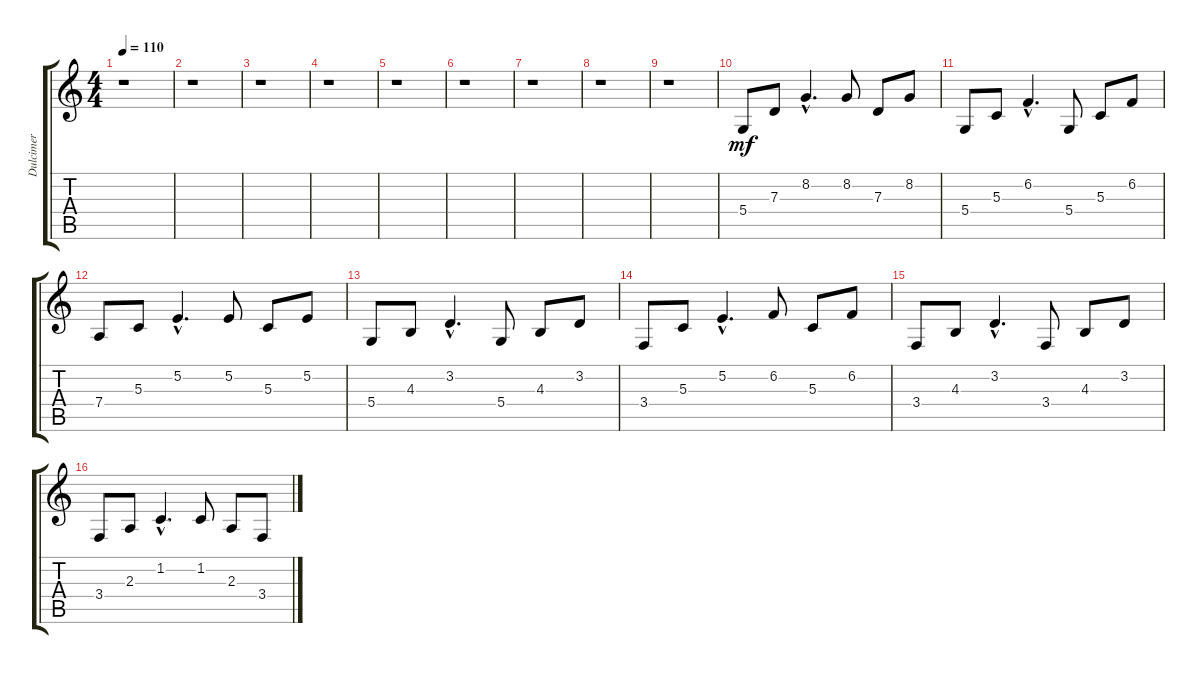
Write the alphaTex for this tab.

\track ("Dulcimer" "Dulcimer") {instrument dulcimer}
\staff {score tabs}
\tuning (E4 B3 G3 D3 A2 E2) {hide}
\ts (4 4)
\tempo 110
\clef g2
\ks c
r.1{dy mf} |
r.1 |
r.1 |
r.1 |
r.1 |
r.1 |
r.1 |
r.1 |
r.1 |
5.4.8 7.3.8 8.2{hac}.4{d} 8.2.8 7.3.8 8.2.8 |
5.4.8 5.3.8 6.2{hac}.4{d} 5.4.8 5.3.8 6.2.8 |
7.4.8 5.3.8 5.2{hac}.4{d} 5.2.8 5.3.8 5.2.8 |
5.4.8 4.3.8 3.2{hac}.4{d} 5.4.8 4.3.8 3.2.8 |
3.4.8 5.3.8 5.2{hac}.4{d} 6.2.8 5.3.8 6.2.8 |
3.4.8 4.3.8 3.2{hac}.4{d} 3.4.8 4.3.8 3.2.8 |
3.4.8 2.3.8 1.2{hac}.4{d} 1.2.8 2.3.8 3.4.8
